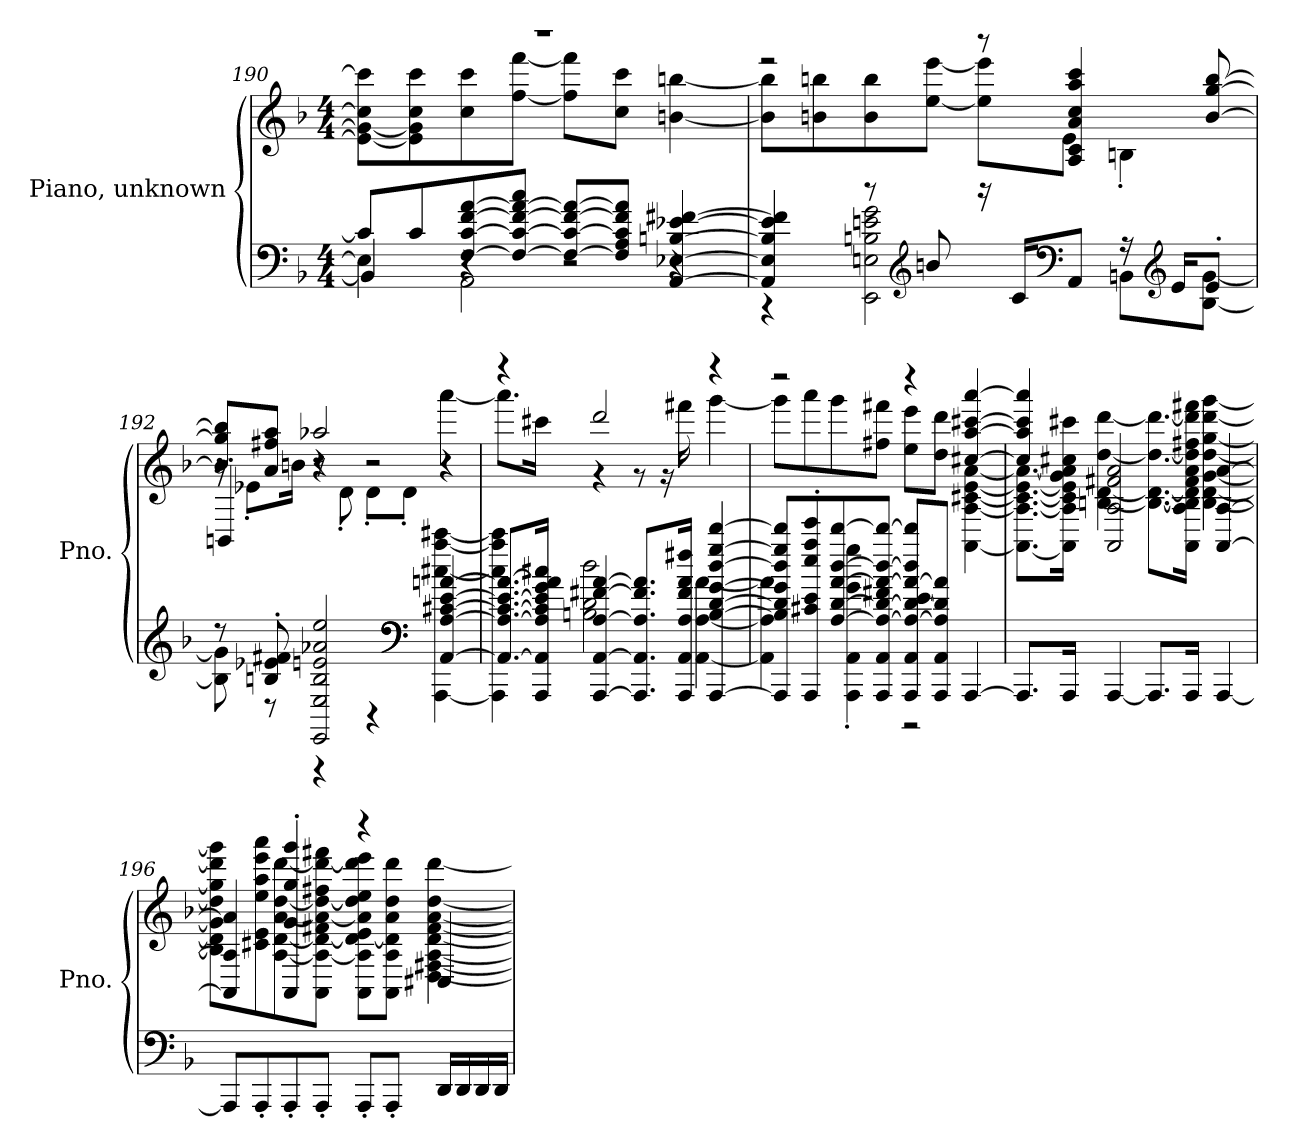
**kern	**kern
*part1	*part1
*staff2	*staff1
*I"Piano, unknown	*
*I'Pno.	*
!!LO:LB:g=z
*clefF4	*clefG2
*k[b-]	*k[b-]
*M4/4	*M4/4
=190	=190
*^	*^
*	*^	*	*
8c/L]	4E\]	4BB-/]	1r	8e\_ 8g\_ 8cc\] 8ccc\]L
8c/	.	.	.	8e\] 8g\] 8cc\ 8ccc\
[8F/ [8c/ [8f/ [8a/	2AA\	4r	.	8cc\ 8ccc\
8F/_ 8c/_ 8f/_ 8a/_ 8cc/J	.	.	.	[8ff\ [8fff\J
8F/_ 8c/_ 8f/_ 8a/_L	.	2r	.	8ff\] 8fff\]L
8F/] 8A/ 8c/] 8f/] 8a/]J	.	.	.	8cc\ 8ccc\J
[4AA/ [4E-X/ [4Bn/ [4e-X/ [4f#X/	4r	.	.	[4bn\ [4bbn\
*	*v	*v	*	*
=191	=191	=191	=191
4AA/] 4E-/] 4B/] 4e-/] 4f#/]	4r	2r	8b\] 8bb\]L
.	.	.	8bn\ 8bbn\
8r	2EE\ 2En\ 2Bn\ 2en\ 2g\	.	8b\ 8bb\
*clefG2	*	*	*
8bn/	.	.	[8ee\ [8eee\J
16r	.	8r	8ee\] 8eee\]L
16c/KL	.	.	.
*clefF4	*	*	*
8AA/J	.	4A/ 4c/ 4a/ 4cc/ 4aa/ 4ccc/	8e\J
16r	8BBn\L	.	4Bn'\
*clefG2	*	*	*
16e/KL	.	.	.
8e'/J	[8B\ [8g\J	[8b/ [8gg/ [8bb/	.
!!LO:LB:g=z
=192	=192	=192	=192
*	*	*	*^
8r	8B\] 8g\]	8b/] 8gg/] 8bb/]L	16r	4BBn'/
.	.	.	8e-X'\L	.
8Bn/' 8e-X/' 8f#X/'	8r	8a/ 8ff#X/ 8aa/J	.	.
.	.	.	16bn\Jk	.
2EE/ 2E/ 2B/ 2en/ 2a-X/ 2ee/	4r	2aa-X/	8r	4r
.	.	.	8d'\	.
.	4r	.	8d'\L	2r
.	.	.	8d'\J	.
*clefF4	*	*	*	*
[4AA/ [4A/ [4c#X/ [4e/ [4an/	[4AAA\ [4cc#X\ [4aa\ [4ccc#X\	4r	[4aaa\	.
*	*	*	*v	*v
=193	=193	=193	=193
8.AA/_ 8.A/_ 8.c#/_ 8.e/_ 8.a/_L	4AAA\] 4cc#\] 4aa\] 4ccc#\]	4r	8.aaa\L]
16AAA/ 16AA/] 16A/] 16c#/] 16e/] 16g/ 16a/] 16cc#X/Jk	.	.	16ccc#X\Jk
[4AAA/ [4AA/ [4A/ [4f#X/ [4a/	2Bn\ 2d\ 2dd\	2ddd/	4r
8.AAA/] 8.AA/] 8.A/] 8.f#/] 8.a/]L	.	.	8r
.	.	.	16r
16AAA/ 16AA/ 16A/ 16f#/ 16a/ 16ff#X/Jk	.	.	16fff#X\
[4AAA/ [4B/ [4d/ [4g/ [4dd/ [4gg/ [4ddd/	[4AA\ [4A\ [4a\	4r	[4ggg\
=194	=194	=194	=194
8AAA/] 8B/] 8d/] 8g/] 8dd/] 8gg/] 8ddd/]L	4AA\] 4A\] 4a\]	2r	8ggg\L]
8AAA/' 8c#X/' 8e/' 8ee/' 8aa/' 8eee/'	.	.	8aaa\
[8A/ [8d/ [8a/ [8dd/ [8ddd/	4AAA\' 4AA\' 4g\' 4gg\'	.	8ggg\
8AAA/ 8AA/ 8A/_ 8d/_ 8f#X/ 8a/_ 8dd/_ 8ddd/_J	.	.	8ff#X\ 8fff#X\J
8AAA/ 8AA/ 8A/_ 8d/_ 8e/ 8a/_ 8dd/] 8ddd/]L	2r	4r	8ee\ 8eee\L
8AAA/ 8AA/ 8A/] 8d/] 8a/]J	.	.	8dd\ 8ddd\J
[4AAA/	.	[4cc#X/ [4aa/ [4ccc#X/ [4aaa/	[4AA\ [4A\ [4c#X\ [4e\ [4a\
*v	*v	*	*
!!LO:LB:g=z	!!
=195	=195	=195
8.AAA/L]	4cc#/] 4aa/] 4ccc#/] 4aaa/]	8.AA\_ 8.A\_ 8.c#\_ 8.e\_ 8.a\_L
16AAA/Jk	.	16AA\] 16A\] 16c#\] 16e\] 16g\ 16a\] 16cc#X\ 16ccc#X\Jk
[4AAA/	2AA/ 2A/ 2f#X/ 2a/	[4Bn\ [4d\ [4dd\ [4ddd\
8.AAA/L]	.	8.B\_ 8.d\_ 8.dd\_ 8.ddd\_L
16AAA/Jk	.	16AA\ 16A\ 16B\] 16d\] 16f#\ 16a\ 16dd\] 16ff#X\ 16ddd\] 16fff#X\Jk
[4AAA/	[4AA/ [4A/ [4a/	[4B\ [4d\ [4g\ [4dd\ [4gg\ [4ddd\ [4ggg\
=196	=196	=196
8AAA/L]	4AA/] 4A/] 4a/]	8B\] 8d\] 8g\] 8dd\] 8gg\] 8ddd\] 8ggg\]L
8AAA'/	.	8c#X\ 8e\ 8ee\ 8aa\ 8eee\ 8aaa\
8AAA'/	4AA/' 4g/' 4gg/' 4ggg/'	[8A\ [8d\ [8a\ [8dd\ [8ddd\
8AAA'/J	.	8AA\ 8A\_ 8d\_ 8f#X\ 8a\_ 8dd\_ 8ff#X\ 8ddd\_ 8fff#X\J
8AAA'/L	4r	8AA\ 8A\] 8d\_ 8e\ 8a\] 8dd\] 8ee\ 8ddd\] 8eee\L
8AAA'/J	.	8AA\ 8A\ 8d\] 8a\ 8dd\ 8ddd\J
16DD/LL	4C#X/	[4D\ [4F#X\ [4A\ [4d\ [4f#\ [4a\ [4dd\ [4ddd\
16DD/	.	.
16DD/	.	.
16DD/JJ	.	.
*	*v	*v
=	=
*-	*-
